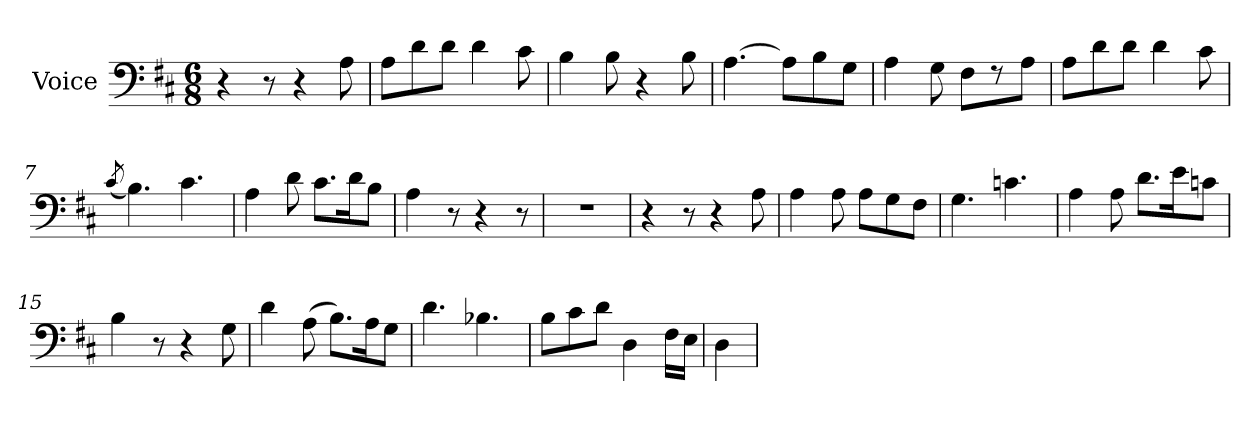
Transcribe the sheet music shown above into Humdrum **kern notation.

**kern
*part1
*staff1
*I"Voice
*I'V
*clefF4
*k[f#c#]
*D:
*M6/8
*MM120
=1
4r
8r
4r
8A\
=2
8A\L
8d\
8d\J
4d\
8c#\
=3
4B\
8B\
4r
8B\
=4
[4.A\
8A\L]
8B\
8G\J
=5
4A\
8G\
8F#\L
8r
8A\J
!!LO:LB:g=z
=6
8A\L
8d\
8d\J
4d\
8c#\
=7
(<8qc#/
4.B\)
4.c#\
=8
4A\
8d\
8.c#\L
16d\k
8B\J
=9
4A\
8r
4r
8r
=10
2.r
=11
4r
8r
4r
8A\
=12
4A\
8A\
8A\L
8G\
8F#\J
!!LO:LB:g=z
=13
4.G\
4.cn\
=14
4A\
8A\
8.d\L
16e\k
8cn\J
=15
4B\
8r
4r
8G\
=16
4d\
(<8A\
8.B\L)
16A\k
8G\J
=17
4.d\
4.B-Xi\
=18
8B\L
8c#\
8d\J
4D\
16F#\LL
16E\JJ
=19
4D\
=
*-
